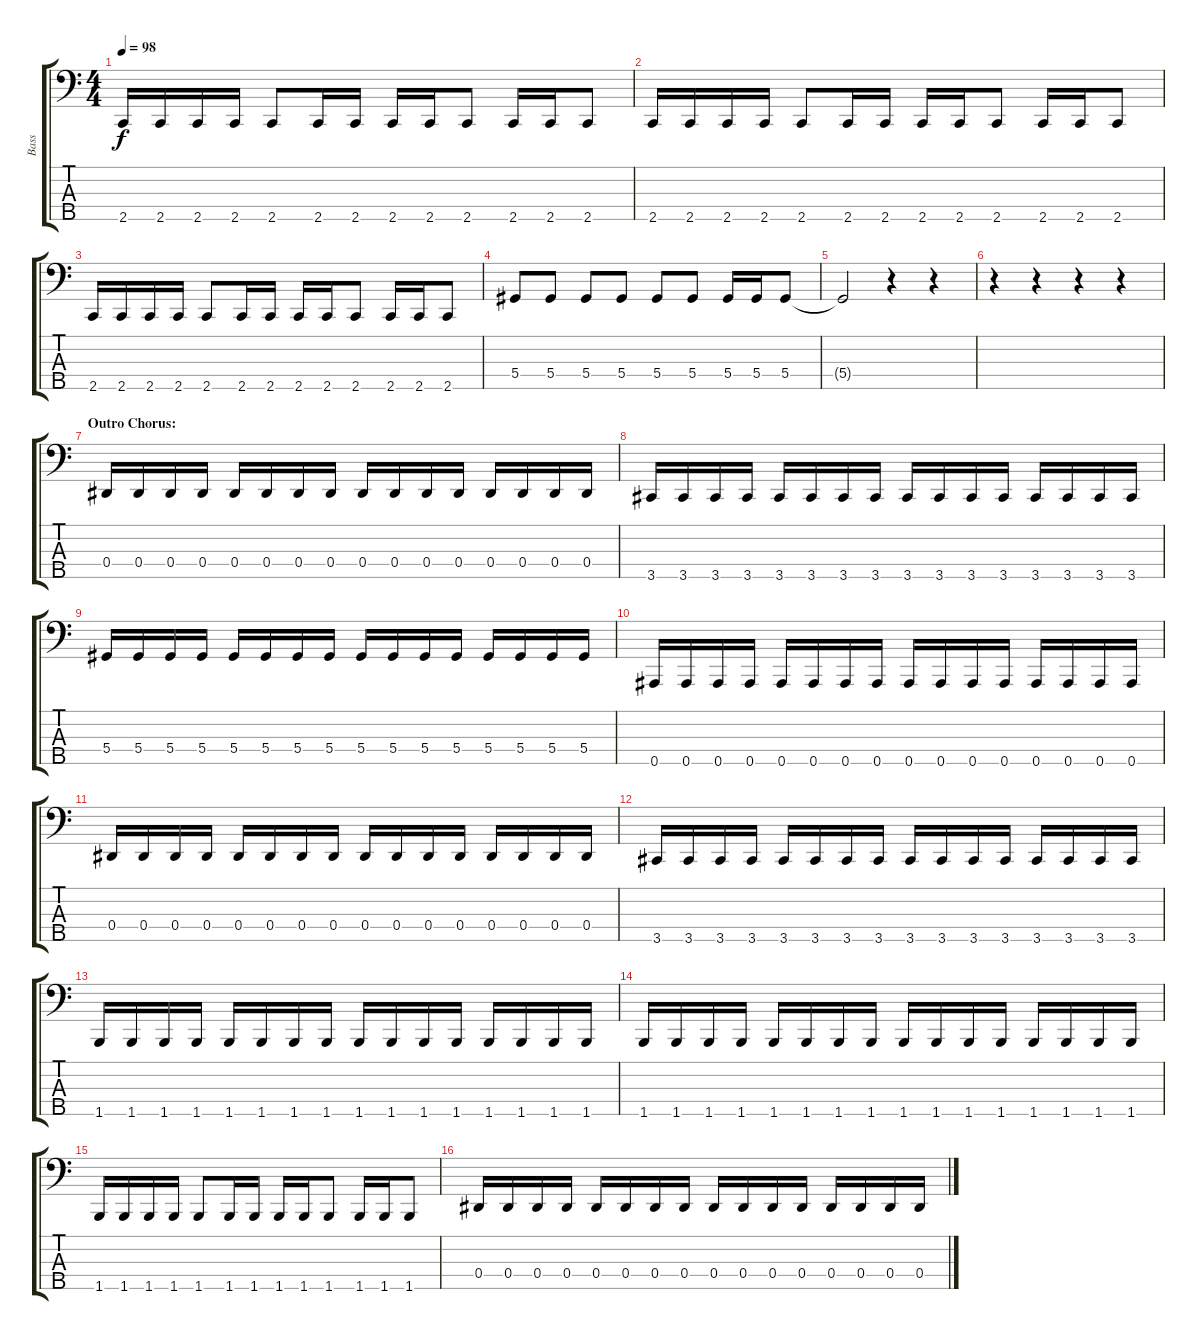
\track ("Bass" "Bass") {instrument slapbass2}
\staff {score tabs}
\tuning (Gb2 Db2 Ab1 Eb1 Bb0) {hide}
\ts (4 4)
\tempo 98
\clef f4
\ks c
2.5.16{dy f} 2.5.16 2.5.16 2.5.16 2.5.8 2.5.16 2.5.16 2.5.16 2.5.16 2.5.8 2.5.16 2.5.16 2.5.8 |
2.5.16 2.5.16 2.5.16 2.5.16 2.5.8 2.5.16 2.5.16 2.5.16 2.5.16 2.5.8 2.5.16 2.5.16 2.5.8 |
2.5.16 2.5.16 2.5.16 2.5.16 2.5.8 2.5.16 2.5.16 2.5.16 2.5.16 2.5.8 2.5.16 2.5.16 2.5.8 |
5.4.8 5.4.8 5.4.8 5.4.8 5.4.8 5.4.8 5.4.16 5.4.16 5.4.8 |
5.4{t}.2 r.4 r.4 |
r.4 r.4 r.4 r.4 |
\section ("" "Outro Chorus:")
0.4.16 0.4.16 0.4.16 0.4.16 0.4.16 0.4.16 0.4.16 0.4.16 0.4.16 0.4.16 0.4.16 0.4.16 0.4.16 0.4.16 0.4.16 0.4.16 |
3.5.16 3.5.16 3.5.16 3.5.16 3.5.16 3.5.16 3.5.16 3.5.16 3.5.16 3.5.16 3.5.16 3.5.16 3.5.16 3.5.16 3.5.16 3.5.16 |
5.4.16 5.4.16 5.4.16 5.4.16 5.4.16 5.4.16 5.4.16 5.4.16 5.4.16 5.4.16 5.4.16 5.4.16 5.4.16 5.4.16 5.4.16 5.4.16 |
0.5.16 0.5.16 0.5.16 0.5.16 0.5.16 0.5.16 0.5.16 0.5.16 0.5.16 0.5.16 0.5.16 0.5.16 0.5.16 0.5.16 0.5.16 0.5.16 |
0.4.16 0.4.16 0.4.16 0.4.16 0.4.16 0.4.16 0.4.16 0.4.16 0.4.16 0.4.16 0.4.16 0.4.16 0.4.16 0.4.16 0.4.16 0.4.16 |
3.5.16 3.5.16 3.5.16 3.5.16 3.5.16 3.5.16 3.5.16 3.5.16 3.5.16 3.5.16 3.5.16 3.5.16 3.5.16 3.5.16 3.5.16 3.5.16 |
1.5.16 1.5.16 1.5.16 1.5.16 1.5.16 1.5.16 1.5.16 1.5.16 1.5.16 1.5.16 1.5.16 1.5.16 1.5.16 1.5.16 1.5.16 1.5.16 |
1.5.16 1.5.16 1.5.16 1.5.16 1.5.16 1.5.16 1.5.16 1.5.16 1.5.16 1.5.16 1.5.16 1.5.16 1.5.16 1.5.16 1.5.16 1.5.16 |
1.5.16 1.5.16 1.5.16 1.5.16 1.5.8 1.5.16 1.5.16 1.5.16 1.5.16 1.5.8 1.5.16 1.5.16 1.5.8 |
0.4.16 0.4.16 0.4.16 0.4.16 0.4.16 0.4.16 0.4.16 0.4.16 0.4.16 0.4.16 0.4.16 0.4.16 0.4.16 0.4.16 0.4.16 0.4.16
